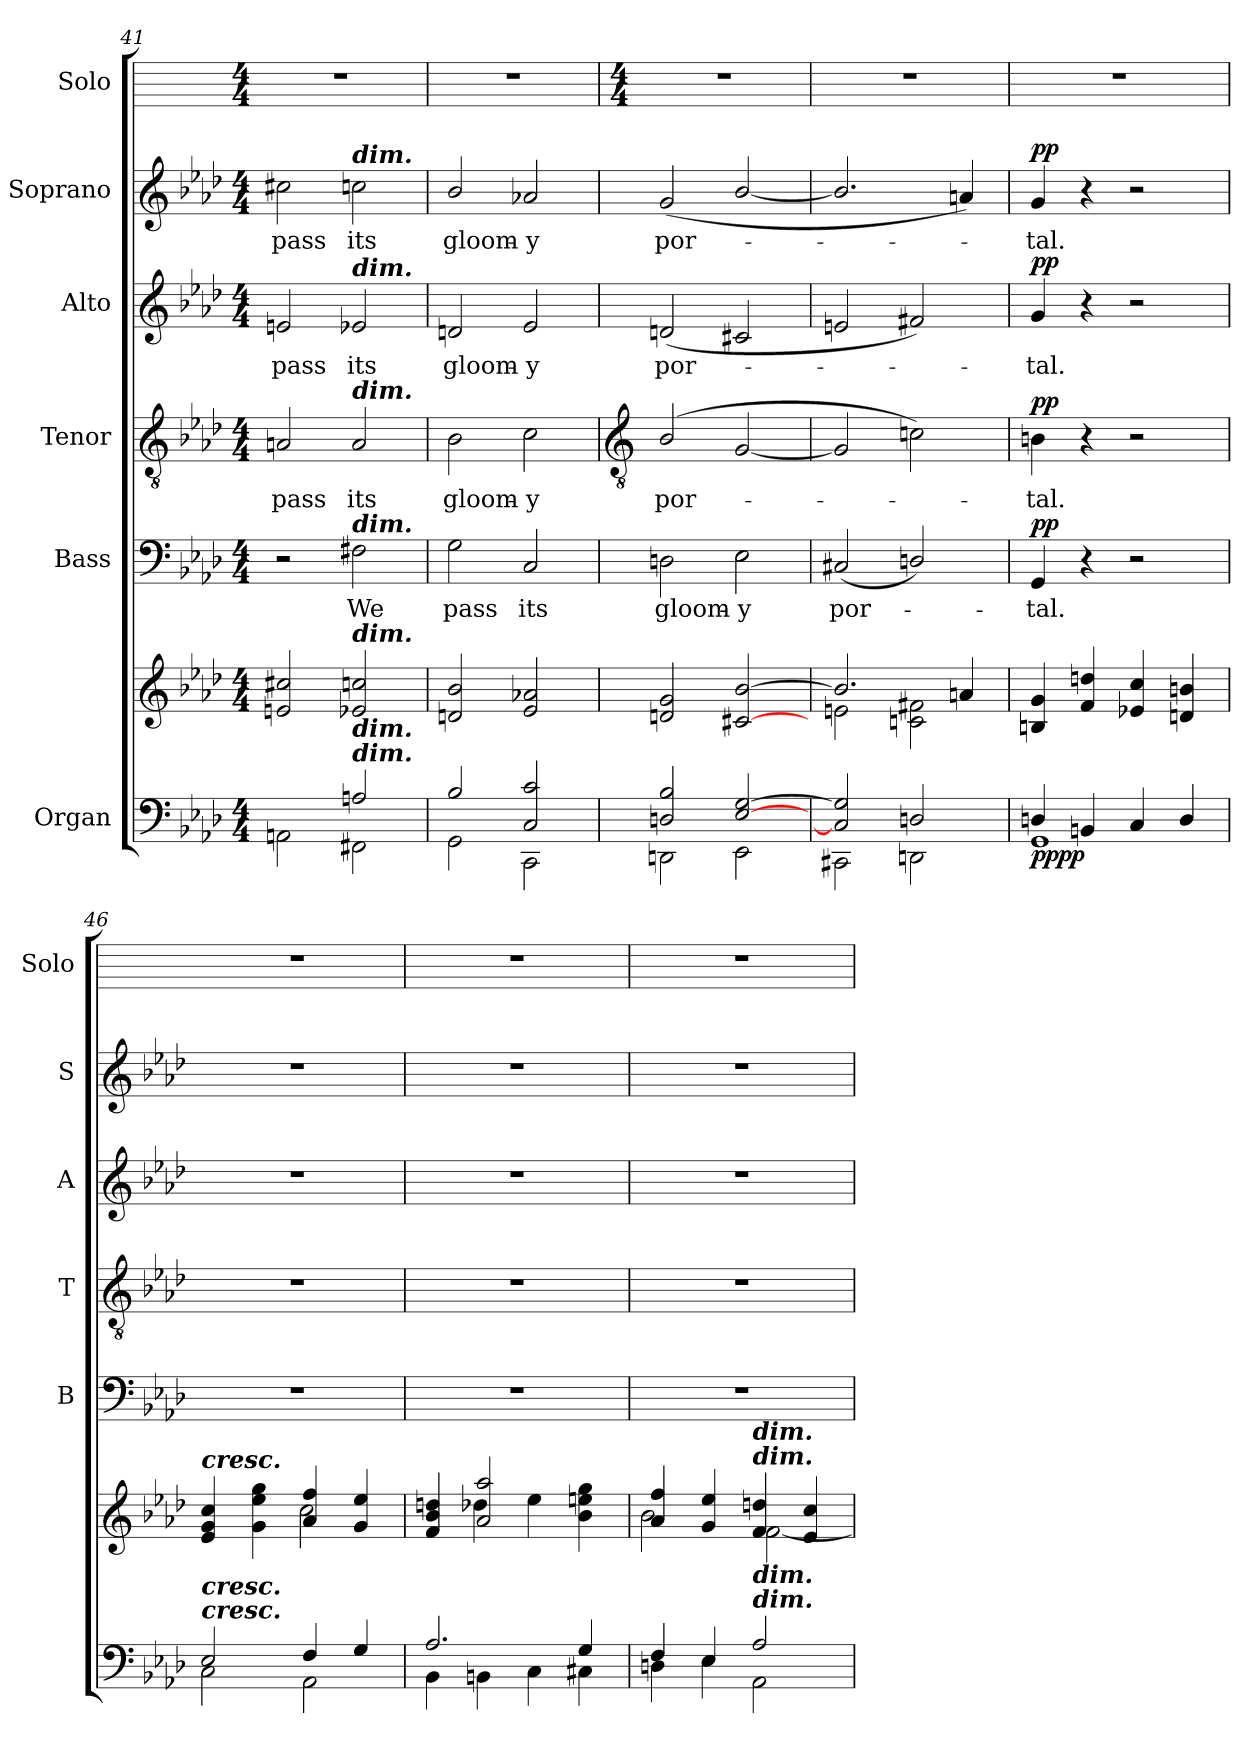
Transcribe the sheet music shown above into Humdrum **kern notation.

**kern	**kern	**dynam	**kern	**text	**dynam	**kern	**text	**dynam	**kern	**text	**dynam	**kern	**text	**dynam	**kern
*part6	*part6	*part6	*part5	*part5	*part5	*part4	*part4	*part4	*part3	*part3	*part3	*part2	*part2	*part2	*part1
*staff7	*staff6	*staff6/7	*staff5	*staff5	*staff5	*staff4	*staff4	*staff4	*staff3	*staff3	*staff3	*staff2	*staff2	*staff2	*staff1
*I"Organ	*	*	*I"Bass	*	*	*I"Tenor	*	*	*I"Alto	*	*	*I"Soprano	*	*	*I"Solo
*	*	*	*I'B	*	*	*I'T	*	*	*I'A	*	*	*I'S	*	*	*I'Solo
*clefF4	*clefG2	*	*clefF4	*	*	*clefGv2	*	*	*clefG2	*	*	*clefG2	*	*	*
*k[b-e-a-d-]	*k[b-e-a-d-]	*	*k[b-e-a-d-]	*	*	*k[b-e-a-d-]	*	*	*k[b-e-a-d-]	*	*	*k[b-e-a-d-]	*	*	*
*A-:	*A-:	*	*A-:	*	*	*A-:	*	*	*A-:	*	*	*A-:	*	*	*
*M4/4	*M4/4	*	*M4/4	*	*	*M4/4	*	*	*M4/4	*	*	*M4/4	*	*	*M4/4
=41	=41	=41	=41	=41	=41	=41	=41	=41	=41	=41	=41	=41	=41	=41	=41
*^	*	*	*	*	*	*	*	*	*	*	*	*	*	*	*
!	!	!	!	!	!	!	!	!LO:LY:b	!	!	!LO:LY:b	!	!	!LO:LY:b	!	!
2ryy	2AAn\	2en 2cc#X	.	2r	.	.	2An	pass	.	2en	pass	.	2cc#X	pass	.	1r
!	!	!	!	!	!	!	!	!	!	!	!	!	!LO:TX:a:Bi:t=dim.	!	!	!
!	!	!	!	!	!	!	!	!	!	!LO:TX:a:Bi:t=dim.	!	!	!	!	!	!
!	!	!	!	!	!	!	!LO:TX:a:Bi:t=dim.	!	!	!	!	!	!	!	!	!
!	!	!	!	!LO:TX:a:Bi:t=dim.	!	!	!	!	!	!	!	!	!	!	!	!
!	!	!LO:TX:a:Bi:t=dim.	!	!	!	!	!	!	!	!	!	!	!	!	!	!
!LO:TX:a:Bi:t=dim.	!	!	!	!	!	!	!	!	!	!	!	!	!	!	!	!
!LO:TX:a:Bi:t=dim.	!	!	!	!	!	!	!	!	!	!	!	!	!	!	!	!
!	!	!	!	!	!LO:LY:b	!	!	!LO:LY:b	!	!	!LO:LY:b	!	!	!LO:LY:b	!	!
2An/	2FF#X\	2e-X 2ccn	.	2F#X	We	.	2A	its	.	2e-X	its	.	2ccn	its	.	.
=42	=42	=42	=42	=42	=42	=42	=42	=42	=42	=42	=42	=42	=42	=42	=42	=42
!	!	!	!	!	!LO:LY:b	!	!	!LO:LY:b	!	!	!LO:LY:b	!	!	!LO:LY:b	!	!
2B-/	2GG\	2dn/ 2b-/	.	2G	pass	.	2B-\	gloom-	.	2dn/	gloom-	.	2b-/	gloom-	.	1r
!	!	!	!	!	!LO:LY:b	!	!	!LO:LY:b	!	!	!LO:LY:b	!	!	!LO:LY:b	!	!
2C/ 2c/	2CC\	2e- 2a-X	.	2C	its	.	2c	-y	.	2e-	-y	.	2a-X	-y	.	.
!!LO:LB:g=z
=43	=43	=43	=43	=43	=43	=43	=43	=43	=43	=43	=43	=43	=43	=43	=43	=43
*	*	*	*	*	*	*	*clefGv2	*	*	*	*	*	*	*	*	*
*	*	*	*	*	*	*	*	*	*	*	*	*	*	*	*	*M4/4
*	*	*^	*	*	*	*	*	*	*	*	*	*	*	*	*	*
!	!	!	!	!	!	!LO:LY:b	!	!	!LO:LY:b	!	!	!LO:LY:b	!	!	!LO:LY:b	!	!
2Dn/ 2B-/	2DDn\	2dn 2g	1ryy	.	2Dn	gloom-	.	(<2B-/	por-	.	(<2dn	por-	.	(<2g	por-	.	1r
!	!	!	!	!	!	!LO:LY:b	!	!	!	!	!	!	!	!	!	!	!
[2E-/ [2G/	2EE-\	[2c#X/ [2b-/	.	.	2E-	-y	.	[2G/	.	.	2c#X/	.	.	[2b-/	.	.	.
=44	=44	=44	=44	=44	=44	=44	=44	=44	=44	=44	=44	=44	=44	=44	=44	=44	=44
!	!	!	!	!	!	!LO:LY:b	!	!	!	!	!	!	!	!	!	!	!
2C#/] 2G/]	2CC#X\	2.b-/]	2en\	.	(<2C#X	por-	.	2G/]	.	.	2en/	.	.	2.b-/]	.	.	1r
2Dn/	2DDn\	.	2cn\ 2f#X\	.	2Dn/)	.	.	2cn)	.	.	2f#X)	.	.	.	.	.	.
.	.	4an	.	.	.	.	.	.	.	.	.	.	.	4an)	.	.	.
=45	=45	=45	=45	=45	=45	=45	=45	=45	=45	=45	=45	=45	=45	=45	=45	=45	=45
!	!	!	!	!LO:DY:b=2	!	!LO:LY:b	!	!	!LO:LY:b	!	!	!LO:LY:b	!	!	!LO:LY:b	!	!
!	!	!	!	!LO:DY:n=1:b	!	!	!LO:DY:b	!	!	!LO:DY:b	!	!	!LO:DY:b	!	!	!LO:DY:b	!
4Dn/	1GG\	4Bn 4g	1ryy	pp pp	4GG	tal.	pp	4Bn	tal.	pp	4g	tal.	pp	4g	tal.	pp	1r
4BBn/	.	4f 4ddn	.	.	4r	.	.	4r	.	.	4r	.	.	4r	.	.	.
4C/	.	4e-X 4cc	.	.	2r	.	.	2r	.	.	2r	.	.	2r	.	.	.
4D/	.	4dn 4bn	.	.	.	.	.	.	.	.	.	.	.	.	.	.	.
=46	=46	=46	=46	=46	=46	=46	=46	=46	=46	=46	=46	=46	=46	=46	=46	=46	=46
!	!	!LO:TX:a:Bi:t=cresc.	!	!	!	!	!	!	!	!	!	!	!	!	!	!	!
!LO:TX:a:Bi:t=cresc.	!	!	!	!	!	!	!	!	!	!	!	!	!	!	!	!	!
!LO:TX:a:Bi:t=cresc.	!	!	!	!	!	!	!	!	!	!	!	!	!	!	!	!	!
2E-/	2C\	4e- 4g 4cc	2ryy	.	1r	.	.	1r	.	.	1r	.	.	1r	.	.	1r
.	.	4g 4ee- 4gg	.	.	.	.	.	.	.	.	.	.	.	.	.	.	.
4F/	2AA-\	4a-/ 4ff/	2cc\	.	.	.	.	.	.	.	.	.	.	.	.	.	.
4G/	.	4g/ 4ee-/	.	.	.	.	.	.	.	.	.	.	.	.	.	.	.
=47	=47	=47	=47	=47	=47	=47	=47	=47	=47	=47	=47	=47	=47	=47	=47	=47	=47
2.A-/	4BB-\	4f 4b- 4ddn	4ryy	.	1r	.	.	1r	.	.	1r	.	.	1r	.	.	1r
.	4BBn\	2a-/ 2aa-/	4dd-\	.	.	.	.	.	.	.	.	.	.	.	.	.	.
.	4C\	.	4ee-\	.	.	.	.	.	.	.	.	.	.	.	.	.	.
4G/	4C#X\	4b- 4een 4gg	4ryy	.	.	.	.	.	.	.	.	.	.	.	.	.	.
=48	=48	=48	=48	=48	=48	=48	=48	=48	=48	=48	=48	=48	=48	=48	=48	=48	=48
4F/	4Dn\	4a-/ 4ff/	2b-\	.	1r	.	.	1r	.	.	1r	.	.	1r	.	.	1r
4E-/	4E-\	4g/ 4ee-/	.	.	.	.	.	.	.	.	.	.	.	.	.	.	.
!	!	!LO:TX:a:Bi:t=dim.	!	!	!	!	!	!	!	!	!	!	!	!	!	!	!
!	!	!LO:TX:a:Bi:t=dim.	!	!	!	!	!	!	!	!	!	!	!	!	!	!	!
!LO:TX:a:Bi:t=dim.	!	!	!	!	!	!	!	!	!	!	!	!	!	!	!	!	!
!LO:TX:a:Bi:t=dim.	!	!	!	!	!	!	!	!	!	!	!	!	!	!	!	!	!
2A-/	2AA-\	4f 4ddn	[2f\	.	.	.	.	.	.	.	.	.	.	.	.	.	.
.	.	4e- 4cc	.	.	.	.	.	.	.	.	.	.	.	.	.	.	.
*v	*v	*	*	*	*	*	*	*	*	*	*	*	*	*	*	*	*
*	*v	*v	*	*	*	*	*	*	*	*	*	*	*	*	*	*
=	=	=	=	=	=	=	=	=	=	=	=	=	=	=	=
*-	*-	*-	*-	*-	*-	*-	*-	*-	*-	*-	*-	*-	*-	*-	*-
